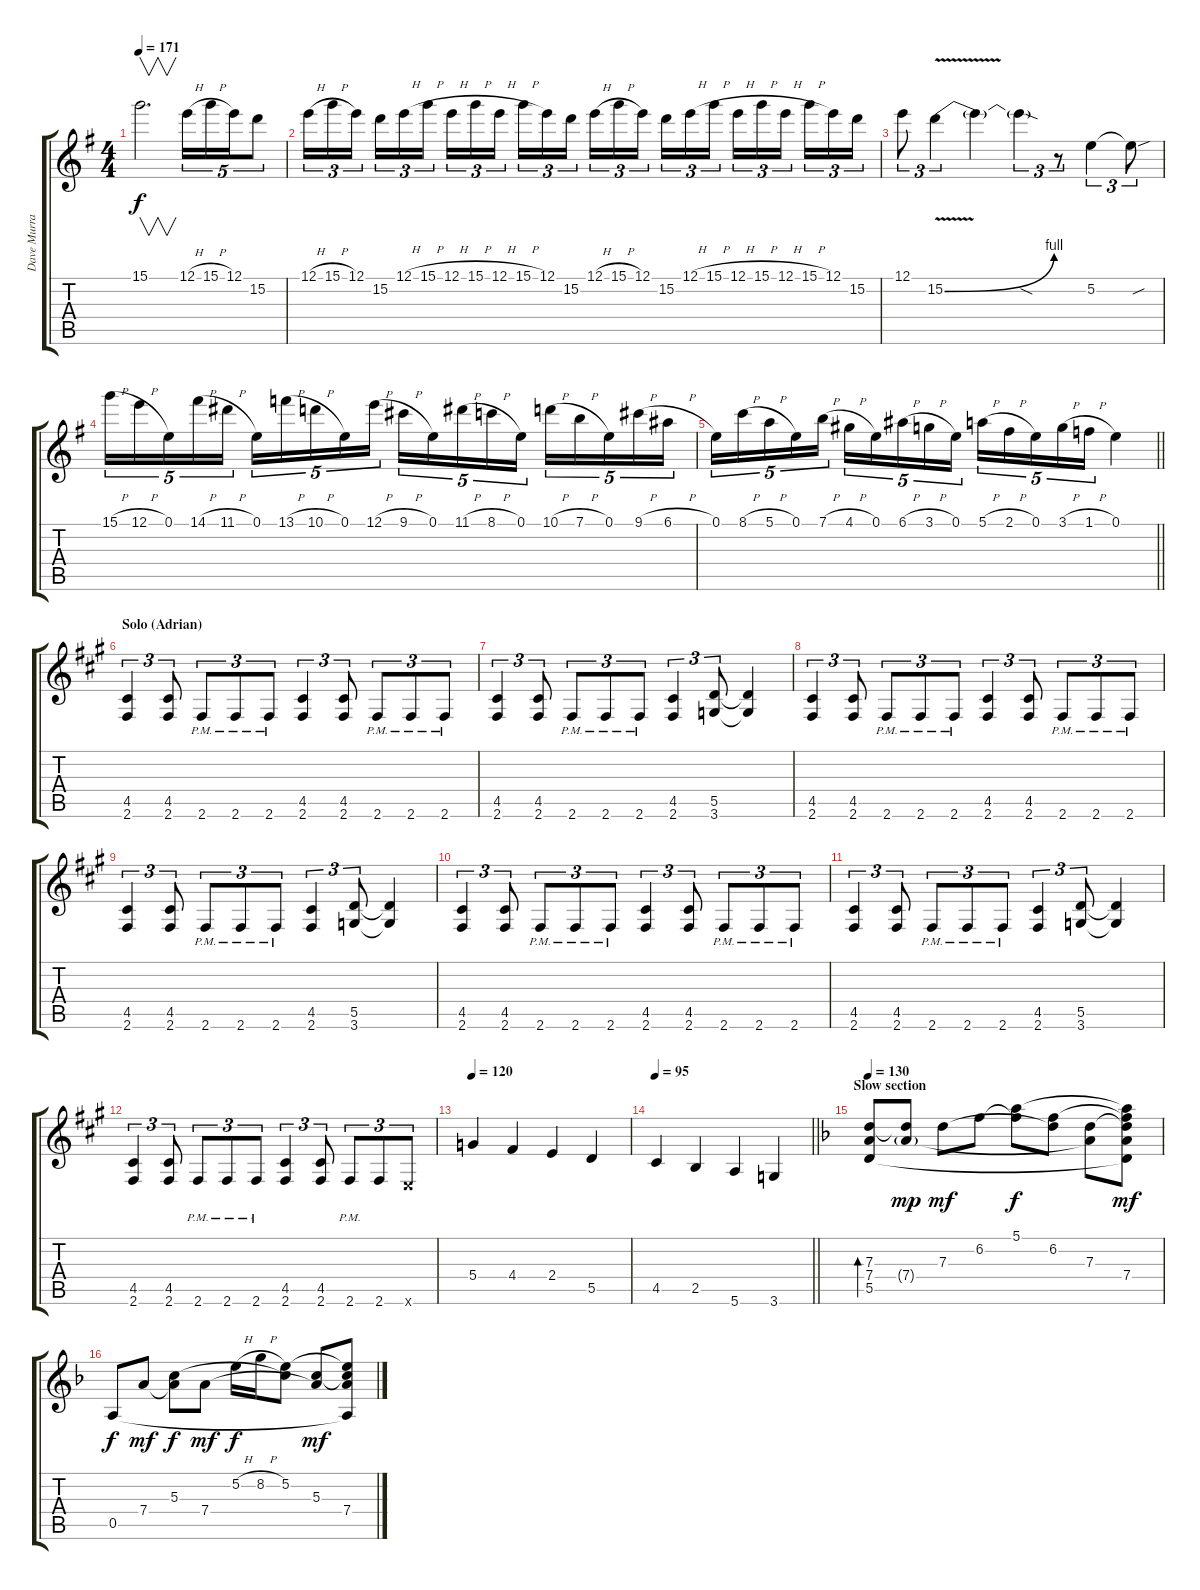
\track ("Dave Murray" "Dave Murra") {instrument overdrivenguitar}
\staff {score tabs}
\tuning (E4 B3 G3 D3 A2 E2) {hide}
\ts (4 4)
\tempo 171
\clef g2
\ks eminor
15.1{t}.2{v d dy f} 12.1{h}.16{tu (5 4)} 15.1{h}.16{tu (5 4)} 12.1.16{tu (5 4)} 15.2.8{tu (5 4)} |
12.1{h}.16{tu (3 2)} 15.1{h}.16{tu (3 2)} 12.1.16{tu (3 2) beam splitsecondary} 15.2.16{tu (3 2)} 12.1{h}.16{tu (3 2)} 15.1{h}.16{tu (3 2)} 12.1{h}.16{tu (3 2)} 15.1{h}.16{tu (3 2)} 12.1{h}.16{tu (3 2) beam splitsecondary} 15.1{h}.16{tu (3 2)} 12.1.16{tu (3 2)} 15.2.16{tu (3 2)} 12.1{h}.16{tu (3 2)} 15.1{h}.16{tu (3 2)} 12.1.16{tu (3 2) beam splitsecondary} 15.2.16{tu (3 2)} 12.1{h}.16{tu (3 2)} 15.1{h}.16{tu (3 2)} 12.1{h}.16{tu (3 2)} 15.1{h}.16{tu (3 2)} 12.1{h}.16{tu (3 2) beam splitsecondary} 15.1{h}.16{tu (3 2)} 12.1.16{tu (3 2)} 15.2.16{tu (3 2)} |
12.1.8{tu (3 2)} 15.2{be (bend 0 0 60 4) v}.4{tu (3 2)} 15.2{t}.4 15.2{sod t}.4{tu (3 2)} r.8{tu (3 2)} 5.2.4{tu (3 2)} 5.2{sou t}.8{tu (3 2)} |
15.1{h}.16{tu (5 4)} 12.1{h}.16{tu (5 4)} 0.1.16{tu (5 4)} 14.1{h}.16{tu (5 4)} 11.1{h}.16{tu (5 4)} 0.1.16{tu (5 4)} 13.1{h}.16{tu (5 4)} 10.1{h}.16{tu (5 4)} 0.1.16{tu (5 4)} 12.1{h}.16{tu (5 4)} 9.1{h}.16{tu (5 4)} 0.1.16{tu (5 4)} 11.1{h}.16{tu (5 4)} 8.1{h}.16{tu (5 4)} 0.1.16{tu (5 4)} 10.1{h}.16{tu (5 4)} 7.1{h}.16{tu (5 4)} 0.1.16{tu (5 4)} 9.1{h}.16{tu (5 4)} 6.1{h}.16{tu (5 4)} |
\barLineRight lightlight
0.1.16{tu (5 4)} 8.1{h}.16{tu (5 4)} 5.1{h}.16{tu (5 4)} 0.1.16{tu (5 4)} 7.1{h}.16{tu (5 4)} 4.1{h}.16{tu (5 4)} 0.1.16{tu (5 4)} 6.1{h}.16{tu (5 4)} 3.1{h}.16{tu (5 4)} 0.1.16{tu (5 4)} 5.1{h}.16{tu (5 4)} 2.1{h}.16{tu (5 4)} 0.1.16{tu (5 4)} 3.1{h}.16{tu (5 4)} 1.1{h}.16{tu (5 4)} 0.1.4 |
\section ("" "Solo (Adrian)")
\ks f#minor
(4.5 2.6).4{tu (3 2) volume 14} (4.5 2.6).8{tu (3 2)} 2.6{pm}.8{tu (3 2)} 2.6{pm}.8{tu (3 2)} 2.6{pm}.8{tu (3 2)} (4.5 2.6).4{tu (3 2)} (4.5 2.6).8{tu (3 2)} 2.6{pm}.8{tu (3 2)} 2.6{pm}.8{tu (3 2)} 2.6{pm}.8{tu (3 2)} |
(4.5 2.6).4{tu (3 2)} (4.5 2.6).8{tu (3 2)} 2.6{pm}.8{tu (3 2)} 2.6{pm}.8{tu (3 2)} 2.6{pm}.8{tu (3 2)} (4.5 2.6).4{tu (3 2)} (5.5 3.6).8{tu (3 2)} (5.5{t} 3.6{t}).4 |
(4.5 2.6).4{tu (3 2)} (4.5 2.6).8{tu (3 2)} 2.6{pm}.8{tu (3 2)} 2.6{pm}.8{tu (3 2)} 2.6{pm}.8{tu (3 2)} (4.5 2.6).4{tu (3 2)} (4.5 2.6).8{tu (3 2)} 2.6{pm}.8{tu (3 2)} 2.6{pm}.8{tu (3 2)} 2.6{pm}.8{tu (3 2)} |
(4.5 2.6).4{tu (3 2)} (4.5 2.6).8{tu (3 2)} 2.6{pm}.8{tu (3 2)} 2.6{pm}.8{tu (3 2)} 2.6{pm}.8{tu (3 2)} (4.5 2.6).4{tu (3 2)} (5.5 3.6).8{tu (3 2)} (5.5{t} 3.6{t}).4 |
(4.5 2.6).4{tu (3 2)} (4.5 2.6).8{tu (3 2)} 2.6{pm}.8{tu (3 2)} 2.6{pm}.8{tu (3 2)} 2.6{pm}.8{tu (3 2)} (4.5 2.6).4{tu (3 2)} (4.5 2.6).8{tu (3 2)} 2.6{pm}.8{tu (3 2)} 2.6{pm}.8{tu (3 2)} 2.6{pm}.8{tu (3 2)} |
(4.5 2.6).4{tu (3 2)} (4.5 2.6).8{tu (3 2)} 2.6{pm}.8{tu (3 2)} 2.6{pm}.8{tu (3 2)} 2.6{pm}.8{tu (3 2)} (4.5 2.6).4{tu (3 2)} (5.5 3.6).8{tu (3 2)} (5.5{t} 3.6{t}).4 |
(4.5 2.6).4{tu (3 2)} (4.5 2.6).8{tu (3 2)} 2.6{pm}.8{tu (3 2)} 2.6{pm}.8{tu (3 2)} 2.6{pm}.8{tu (3 2)} (4.5 2.6).4{tu (3 2)} (4.5 2.6).8{tu (3 2)} 2.6{pm}.8{tu (3 2)} 2.6.8{tu (3 2)} 0.6{x}.8{tu (3 2)} |
\tempo 120
5.4.4 4.4.4 2.4.4 5.5.4 |
\tempo 95
\barLineRight lightlight
4.5.4 2.5.4 5.6.4 3.6.4 |
\section ("" "Slow section")
\tempo 130
\ks dminor
(7.3 7.4 5.5).8{bd 120} (7.3{t} 7.4{g}).8{dy mp} 7.3.8{dy mf} 6.2.8 (5.1 6.2{t}).8{dy f} (6.2 7.3{t}).8 (7.3 7.4{t}).8 (5.1{t} 6.2{t} 7.3{t} 7.4 5.5{t}).8{dy mf} |
0.5.8{dy f} 7.4.8{dy mf} (5.3 7.4{t}).8{dy f} 7.4.8{dy mf} 5.2{h}.16{dy f} 8.2{h}.16 (5.2 5.3{t}).8 (5.3 7.4{t}).8{dy mf} (5.2{t} 5.3{t} 7.4 0.5{t}).8
